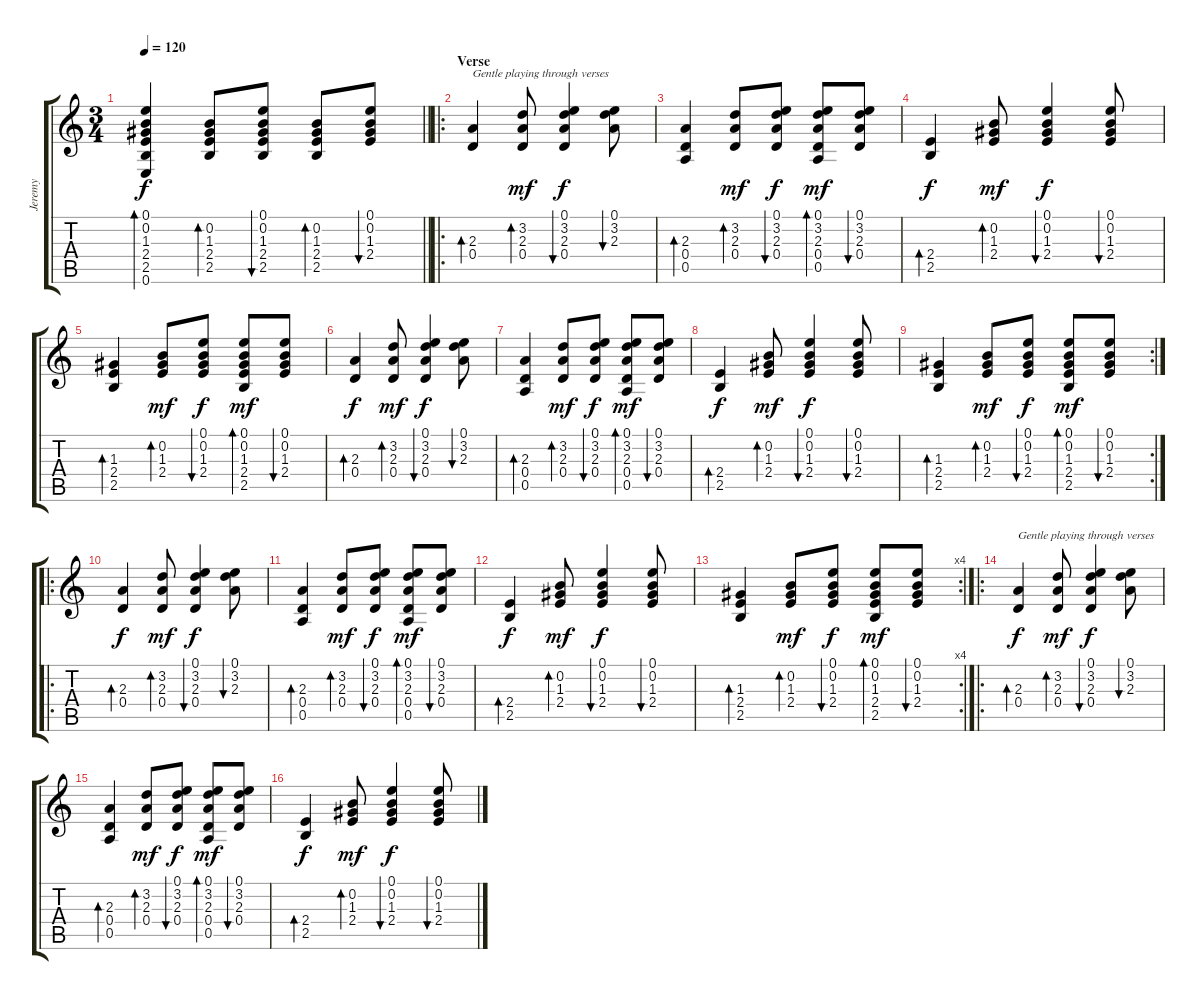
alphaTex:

\track ("Jeremy" "Jeremy") {instrument acousticguitarsteel}
\staff {score tabs}
\tuning (E4 B3 G3 D3 A2 E2) {hide}
\ts (3 4)
\tempo 120
\clef g2
\barLineRight lightlight
\ks c
(0.1 0.2 1.3 2.4 2.5 0.6).4{bd 30 dy f} (0.2 1.3 2.4 2.5).8{bd 30} (0.1 0.2 1.3 2.4 2.5).8{bu 30} (0.2 1.3 2.4 2.5).8{bd 30} (0.1 0.2 1.3 2.4).8{bu 30} |
\ro
\section ("" "Verse")
(2.3 0.4).4{bd 30 txt "Gentle playing through verses"} (3.2 2.3 0.4).8{bd 30 dy mf} (0.1 3.2 2.3 0.4).4{bu 30 dy f} (0.1 3.2 2.3).8{bu 30} |
(2.3 0.4 0.5).4{bd 30} (3.2 2.3 0.4).8{bd 30 dy mf} (0.1 3.2 2.3 0.4).8{bu 30 dy f} (0.1 3.2 2.3 0.4 0.5).8{bd 30 dy mf} (0.1 3.2 2.3 0.4).8{bu 30} |
(2.4 2.5).4{bd 30 dy f} (0.2 1.3 2.4).8{bd 30 dy mf} (0.1 0.2 1.3 2.4).4{bu 30 dy f} (0.1 0.2 1.3 2.4).8{bu 30} |
(1.3 2.4 2.5).4{bd 30} (0.2 1.3 2.4).8{bd 30 dy mf} (0.1 0.2 1.3 2.4).8{bu 30 dy f} (0.1 0.2 1.3 2.4 2.5).8{bd 30 dy mf} (0.1 0.2 1.3 2.4).8{bu 30} |
(2.3 0.4).4{bd 30 dy f} (3.2 2.3 0.4).8{bd 30 dy mf} (0.1 3.2 2.3 0.4).4{bu 30 dy f} (0.1 3.2 2.3).8{bu 30} |
(2.3 0.4 0.5).4{bd 30} (3.2 2.3 0.4).8{bd 30 dy mf} (0.1 3.2 2.3 0.4).8{bu 30 dy f} (0.1 3.2 2.3 0.4 0.5).8{bd 30 dy mf} (0.1 3.2 2.3 0.4).8{bu 30} |
(2.4 2.5).4{bd 30 dy f} (0.2 1.3 2.4).8{bd 30 dy mf} (0.1 0.2 1.3 2.4).4{bu 30 dy f} (0.1 0.2 1.3 2.4).8{bu 30} |
\rc 2
(1.3 2.4 2.5).4{bd 30} (0.2 1.3 2.4).8{bd 30 dy mf} (0.1 0.2 1.3 2.4).8{bu 30 dy f} (0.1 0.2 1.3 2.4 2.5).8{bd 30 dy mf} (0.1 0.2 1.3 2.4).8{bu 30} |
\ro
(2.3 0.4).4{bd 30 dy f} (3.2 2.3 0.4).8{bd 30 dy mf} (0.1 3.2 2.3 0.4).4{bu 30 dy f} (0.1 3.2 2.3).8{bu 30} |
(2.3 0.4 0.5).4{bd 30} (3.2 2.3 0.4).8{bd 30 dy mf} (0.1 3.2 2.3 0.4).8{bu 30 dy f} (0.1 3.2 2.3 0.4 0.5).8{bd 30 dy mf} (0.1 3.2 2.3 0.4).8{bu 30} |
(2.4 2.5).4{bd 30 dy f} (0.2 1.3 2.4).8{bd 30 dy mf} (0.1 0.2 1.3 2.4).4{bu 30 dy f} (0.1 0.2 1.3 2.4).8{bu 30} |
\rc 4
(1.3 2.4 2.5).4{bd 30} (0.2 1.3 2.4).8{bd 30 dy mf} (0.1 0.2 1.3 2.4).8{bu 30 dy f} (0.1 0.2 1.3 2.4 2.5).8{bd 30 dy mf} (0.1 0.2 1.3 2.4).8{bu 30} |
\ro
(2.3 0.4).4{bd 30 txt "Gentle playing through verses" dy f} (3.2 2.3 0.4).8{bd 30 dy mf} (0.1 3.2 2.3 0.4).4{bu 30 dy f} (0.1 3.2 2.3).8{bu 30} |
(2.3 0.4 0.5).4{bd 30} (3.2 2.3 0.4).8{bd 30 dy mf} (0.1 3.2 2.3 0.4).8{bu 30 dy f} (0.1 3.2 2.3 0.4 0.5).8{bd 30 dy mf} (0.1 3.2 2.3 0.4).8{bu 30} |
(2.4 2.5).4{bd 30 dy f} (0.2 1.3 2.4).8{bd 30 dy mf} (0.1 0.2 1.3 2.4).4{bu 30 dy f} (0.1 0.2 1.3 2.4).8{bu 30}
